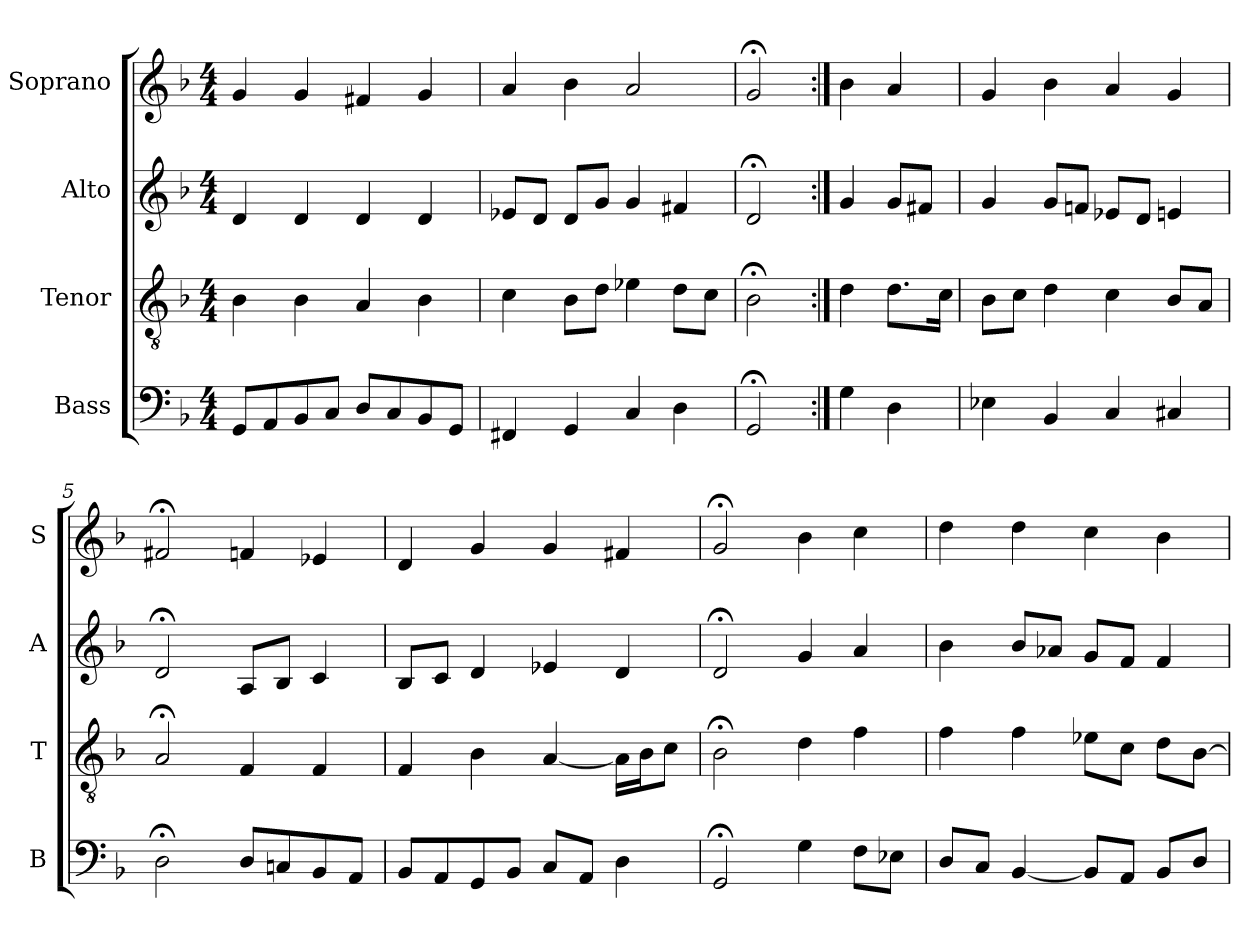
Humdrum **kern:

**kern	**kern	**kern	**kern
*part4	*part3	*part2	*part1
*staff4	*staff3	*staff2	*staff1
*I"Bass	*I"Tenor	*I"Alto	*I"Soprano
*I'B	*I'T	*I'A	*I'S
*clefF4	*clefGv2	*clefG2	*clefG2
*k[b-]	*k[b-]	*k[b-]	*k[b-]
*G:dor	*G:dor	*G:dor	*G:dor
*M4/4	*M4/4	*M4/4	*M4/4
*MM100	*MM100	*MM100	*MM100
=1	=1	=1	=1
8GGL	4B-	4d	4g
8AA	.	.	.
8BB-	4B-	4d	4g
8CJ	.	.	.
8DL	4A	4d	4f#X
8C	.	.	.
8BB-	4B-	4d	4g
8GGJ	.	.	.
=2	=2	=2	=2
4FF#X	4c	8e-XL	4a
.	.	8dJ	.
4GG	8B-L	8dL	4b-
.	8dJ	8gJ	.
4C	4e-X	4g	2a
4D	8dL	4f#X	.
.	8cJ	.	.
=3	=3	=3	=3
2GG;<	2B-;<	2d;<	2g;<
=:|!	=:|!	=:|!	=:|!
4G	4d	4g	4b-
4D	8.dL	8gL	4a
.	.	8f#XJ	.
.	16cJk	.	.
=4	=4	=4	=4
4E-X	8B-L	4g	4g
.	8cJ	.	.
4BB-	4d	8gL	4b-
.	.	8fnJ	.
4C	4c	8e-XL	4a
.	.	8dJ	.
4C#X	8B-L	4en	4g
.	8AJ	.	.
=5	=5	=5	=5
2D;<	2A;<	2d;<	2f#X;<
8DL	4F	8AL	4fn
8Cn	.	8B-J	.
8BB-	4F	4c	4e-X
8AAJ	.	.	.
=6	=6	=6	=6
8BB-L	4F	8B-L	4d
8AA	.	8cJ	.
8GG	4B-	4d	4g
8BB-J	.	.	.
8CL	[4A	4e-X	4g
8AAJ	.	.	.
4D	16ALL]	4d	4f#X
.	16B-J	.	.
.	8cJ	.	.
=7	=7	=7	=7
2GG;<	2B-;<	2d;<	2g;<
4G	4d	4g	4b-
8FL	4f	4a	4cc
8E-XJ	.	.	.
=8	=8	=8	=8
8DL	4f	4b-	4dd
8CJ	.	.	.
[4BB-	4f	8b-L	4dd
.	.	8a-XJ	.
8BB-L]	8e-XL	8gL	4cc
8AAJ	8cJ	8fJ	.
8BB-L	8dL	4f	4b-
8DJ	[8B-J	.	.
=	=	=	=
*-	*-	*-	*-
